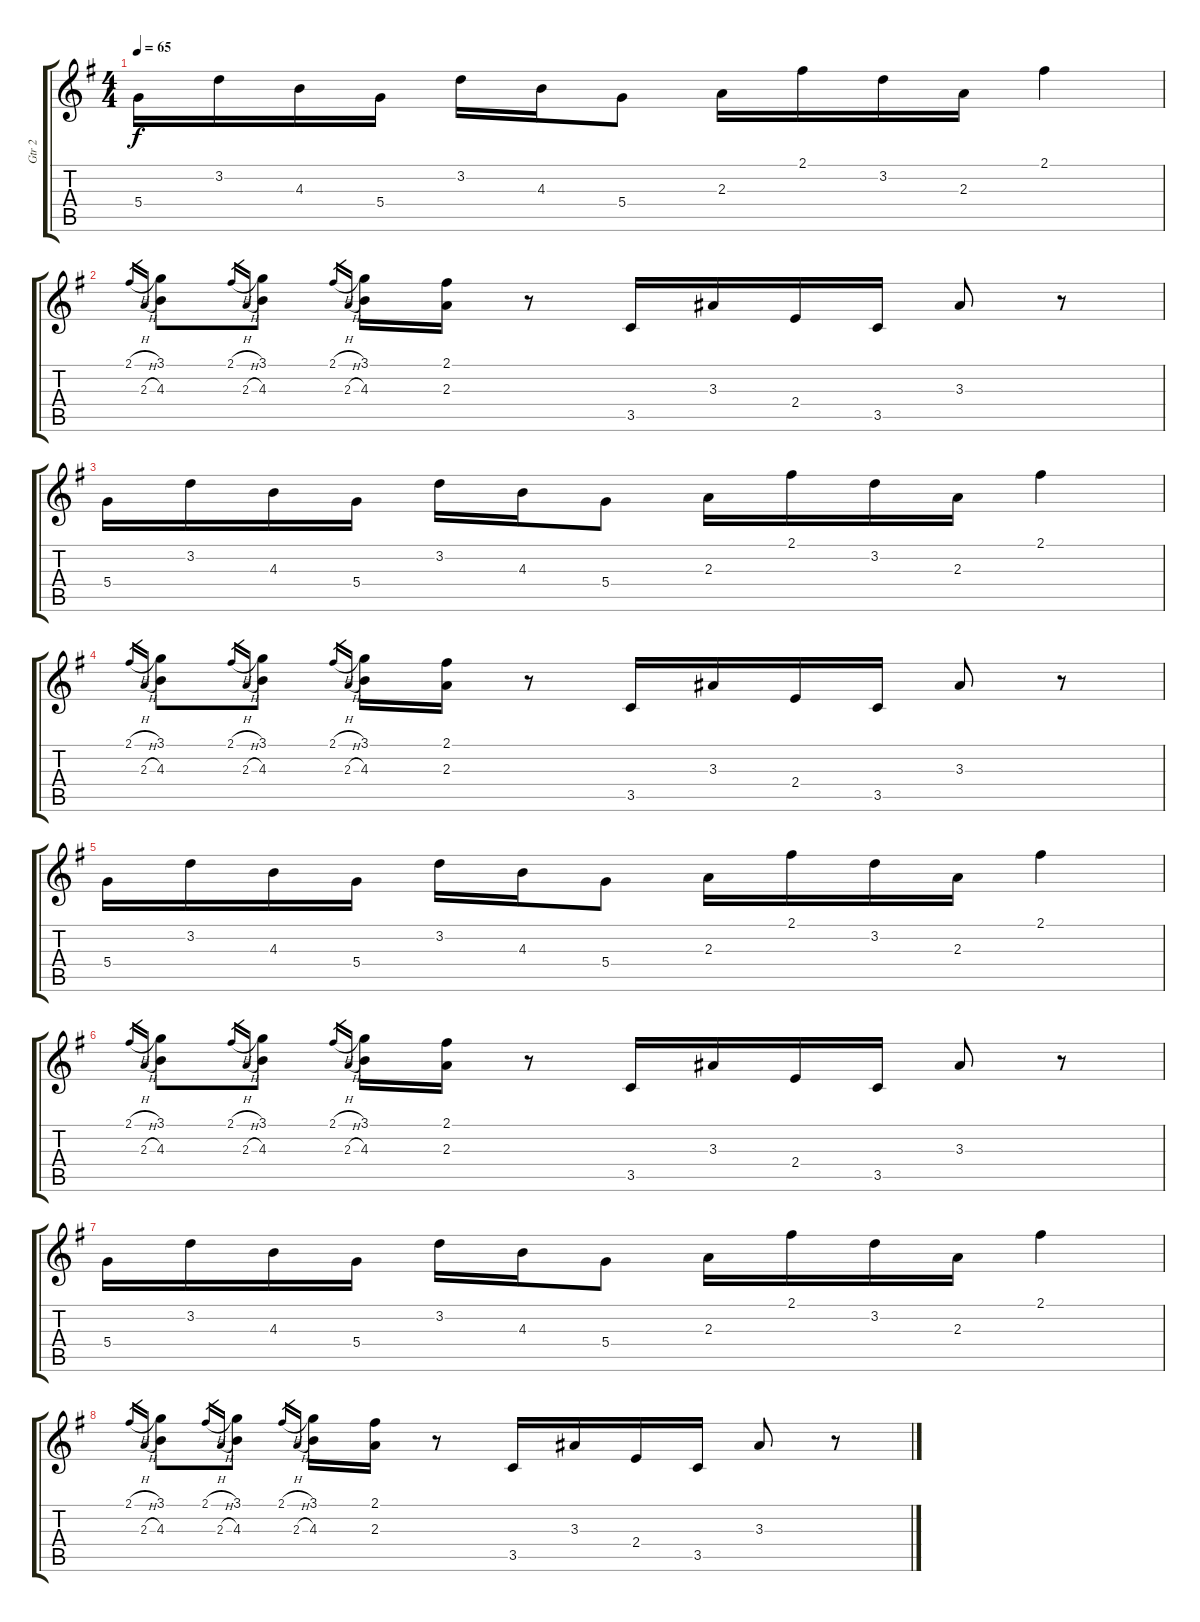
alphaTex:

\track ("Gtr 2" "Gtr 2") {instrument electricguitarclean}
\staff {score tabs}
\tuning (E4 B3 G3 D3 A2 E2) {hide}
\ts (4 4)
\tempo 65
\clef g2
\ks g
5.4.16{dy f} 3.2.16 4.3.16 5.4.16 3.2.16 4.3.16 5.4.8 2.3.16 2.1.16 3.2.16 2.3.16 2.1.4 |
2.1{h}.16{gr} 2.3{h}.16{gr} (3.1 4.3).8 2.1{h}.16{gr} 2.3{h}.16{gr} (3.1 4.3).8 2.1{h}.16{gr} 2.3{h}.16{gr} (3.1 4.3).16 (2.1 2.3).16 r.8 3.5.16 3.3.16 2.4.16 3.5.16 3.3.8 r.8 |
5.4.16 3.2.16 4.3.16 5.4.16 3.2.16 4.3.16 5.4.8 2.3.16 2.1.16 3.2.16 2.3.16 2.1.4 |
2.1{h}.16{gr} 2.3{h}.16{gr} (3.1 4.3).8 2.1{h}.16{gr} 2.3{h}.16{gr} (3.1 4.3).8 2.1{h}.16{gr} 2.3{h}.16{gr} (3.1 4.3).16 (2.1 2.3).16 r.8 3.5.16 3.3.16 2.4.16 3.5.16 3.3.8 r.8 |
5.4.16 3.2.16 4.3.16 5.4.16 3.2.16 4.3.16 5.4.8 2.3.16 2.1.16 3.2.16 2.3.16 2.1.4 |
2.1{h}.16{gr} 2.3{h}.16{gr} (3.1 4.3).8 2.1{h}.16{gr} 2.3{h}.16{gr} (3.1 4.3).8 2.1{h}.16{gr} 2.3{h}.16{gr} (3.1 4.3).16 (2.1 2.3).16 r.8 3.5.16 3.3.16 2.4.16 3.5.16 3.3.8 r.8 |
5.4.16 3.2.16 4.3.16 5.4.16 3.2.16 4.3.16 5.4.8 2.3.16 2.1.16 3.2.16 2.3.16 2.1.4 |
2.1{h}.16{gr} 2.3{h}.16{gr} (3.1 4.3).8 2.1{h}.16{gr} 2.3{h}.16{gr} (3.1 4.3).8 2.1{h}.16{gr} 2.3{h}.16{gr} (3.1 4.3).16 (2.1 2.3).16 r.8 3.5.16 3.3.16 2.4.16 3.5.16 3.3.8 r.8
